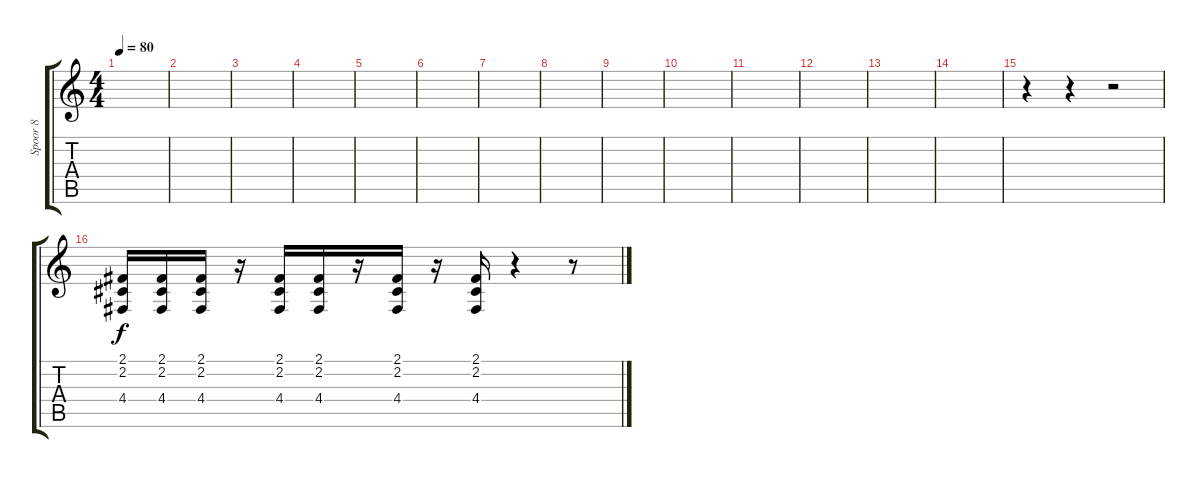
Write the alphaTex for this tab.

\track ("Spoor 8" "Spoor 8") {instrument violin}
\staff {score tabs}
\tuning (E4 B3 G3 D3 A2 E2) {hide}
\ts (4 4)
\tempo 80
\clef g2
\ks c
|
|
|
|
|
|
|
|
|
|
|
|
|
|
r.4 r.4 r.2 |
(2.1 2.2 4.4).16 (2.1 2.2 4.4).16 (2.1 2.2 4.4).16 r.16 (2.1 2.2 4.4).16 (2.1 2.2 4.4).16 r.16 (2.1 2.2 4.4).16 r.16 (2.1 2.2 4.4).16 r.4 r.8
